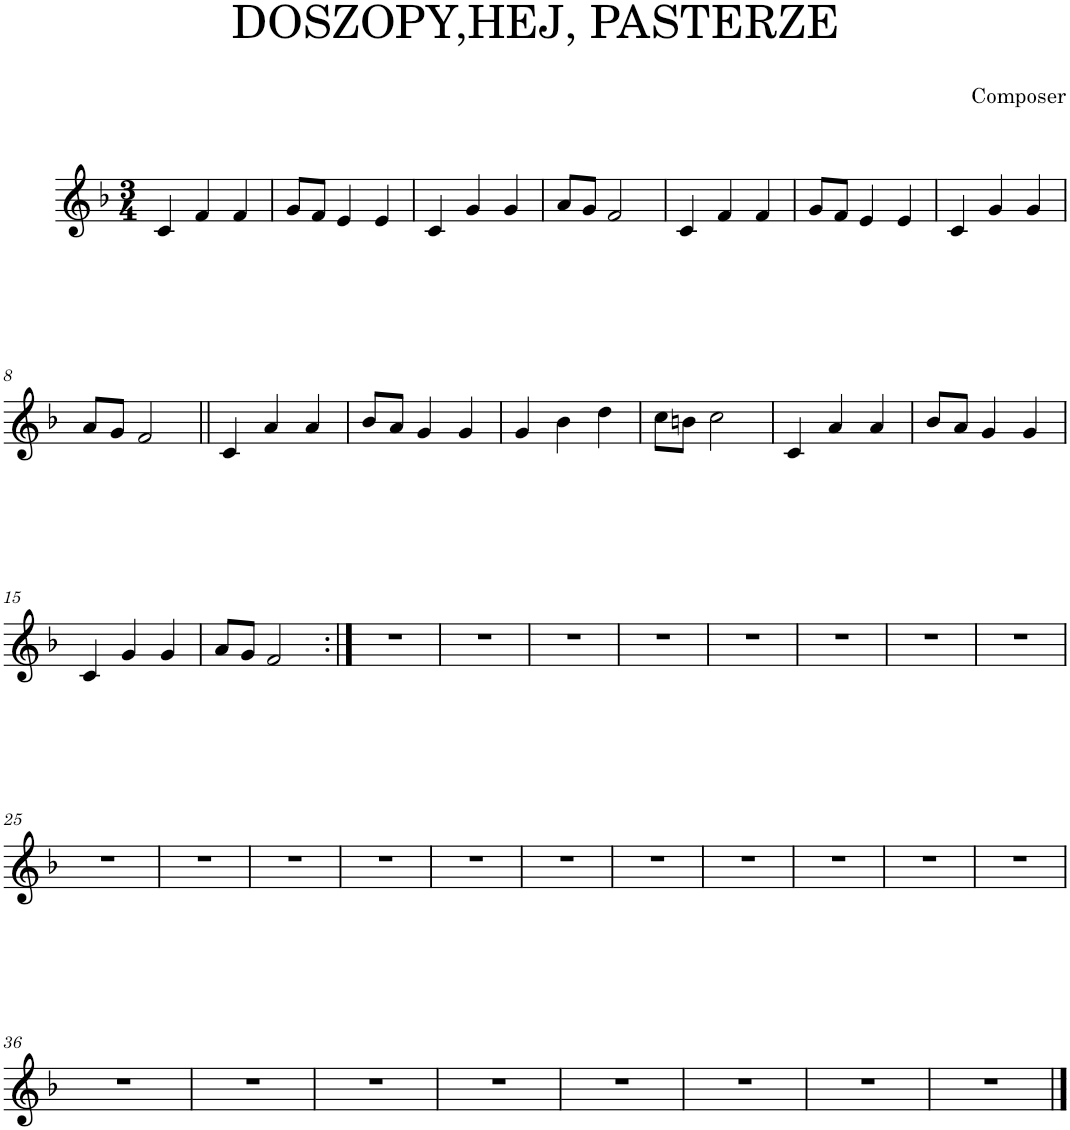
**kern
*part1
*staff1
*I"Piano
*I'Pno.
*clefG2
*k[b-]
*M3/4
=1
4c/
4f/
4f/
=2
8g/L
8f/J
4e/
4e/
=3
4c/
4g/
4g/
=4
8a/L
8g/J
2f/
=5
4c/
4f/
4f/
=6
8g/L
8f/J
4e/
4e/
=7
4c/
4g/
4g/
!!LO:LB:g=z
=8
8a/L
8g/J
2f/
=9||
4c/
4a/
4a/
=10
8b-/L
8a/J
4g/
4g/
=11
4g/
4b-\
4dd\
=12
8cc\L
8bn\J
2cc\
=13
4c/
4a/
4a/
=14
8b-/L
8a/J
4g/
4g/
!!LO:LB:g=z
=15
4c/
4g/
4g/
=16
8a/L
8g/J
2f/
=17:|!
2.r
=18
2.r
=19
2.r
=20
2.r
=21
2.r
=22
2.r
=23
2.r
=24
2.r
!!LO:LB:g=z
=25
2.r
=26
2.r
=27
2.r
=28
2.r
=29
2.r
=30
2.r
=31
2.r
=32
2.r
=33
2.r
=34
2.r
=35
2.r
!!LO:LB:g=z
=36
2.r
=37
2.r
=38
2.r
=39
2.r
=40
2.r
=41
2.r
=42
2.r
=43
2.r
==
*-
